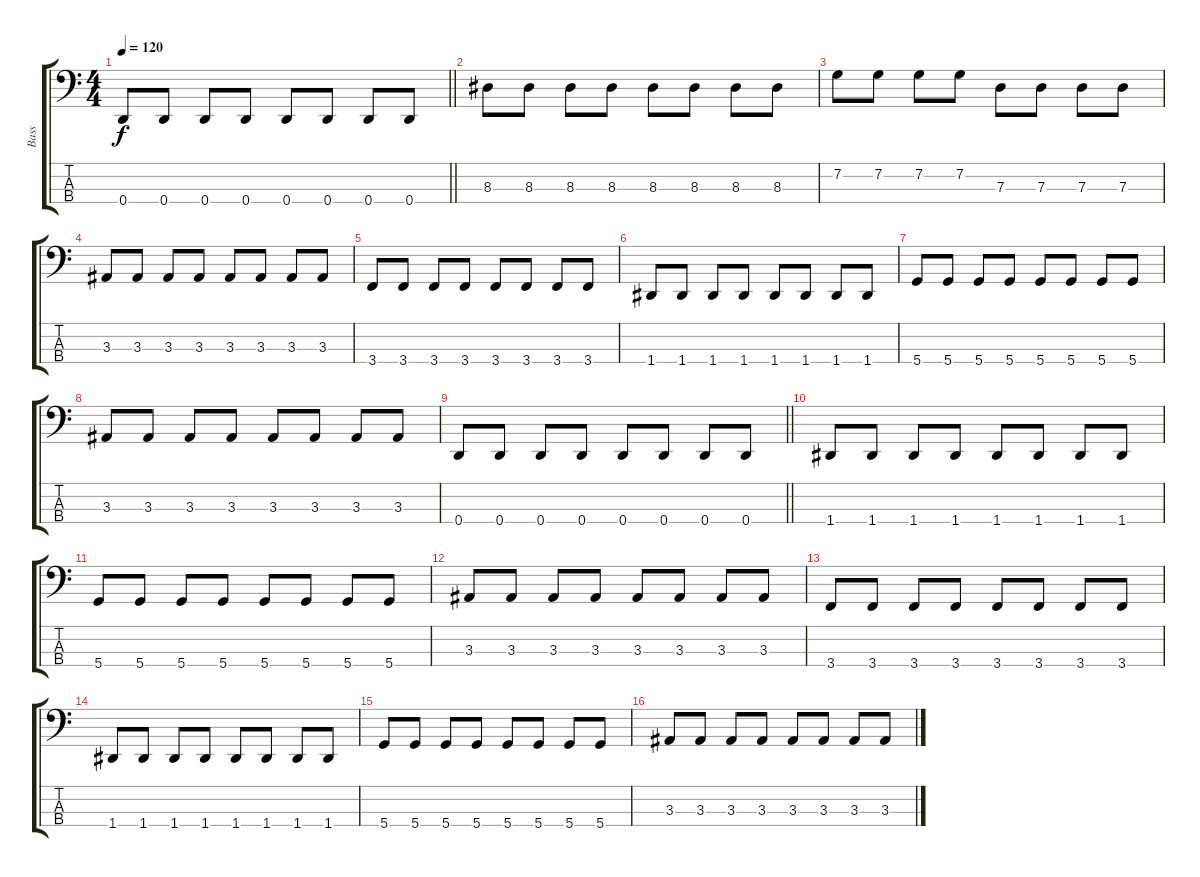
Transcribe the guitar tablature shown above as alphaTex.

\track ("Bass" "Bass") {instrument electricbassfinger}
\staff {score tabs}
\tuning (F2 C2 G1 D1) {hide}
\ts (4 4)
\tempo 120
\clef f4
\barLineRight lightlight
\ks c
0.4.8{dy f} 0.4.8 0.4.8 0.4.8 0.4.8 0.4.8 0.4.8 0.4.8 |
8.3.8 8.3.8 8.3.8 8.3.8 8.3.8 8.3.8 8.3.8 8.3.8 |
7.2.8 7.2.8 7.2.8 7.2.8 7.3.8 7.3.8 7.3.8 7.3.8 |
3.3.8 3.3.8 3.3.8 3.3.8 3.3.8 3.3.8 3.3.8 3.3.8 |
3.4.8 3.4.8 3.4.8 3.4.8 3.4.8 3.4.8 3.4.8 3.4.8 |
1.4.8 1.4.8 1.4.8 1.4.8 1.4.8 1.4.8 1.4.8 1.4.8 |
5.4.8 5.4.8 5.4.8 5.4.8 5.4.8 5.4.8 5.4.8 5.4.8 |
3.3.8 3.3.8 3.3.8 3.3.8 3.3.8 3.3.8 3.3.8 3.3.8 |
\barLineRight lightlight
0.4.8 0.4.8 0.4.8 0.4.8 0.4.8 0.4.8 0.4.8 0.4.8 |
1.4.8 1.4.8 1.4.8 1.4.8 1.4.8 1.4.8 1.4.8 1.4.8 |
5.4.8 5.4.8 5.4.8 5.4.8 5.4.8 5.4.8 5.4.8 5.4.8 |
3.3.8 3.3.8 3.3.8 3.3.8 3.3.8 3.3.8 3.3.8 3.3.8 |
3.4.8 3.4.8 3.4.8 3.4.8 3.4.8 3.4.8 3.4.8 3.4.8 |
1.4.8{volume 10} 1.4.8 1.4.8 1.4.8 1.4.8 1.4.8 1.4.8 1.4.8 |
5.4.8 5.4.8 5.4.8 5.4.8 5.4.8 5.4.8 5.4.8 5.4.8 |
3.3.8 3.3.8 3.3.8 3.3.8 3.3.8 3.3.8 3.3.8 3.3.8
